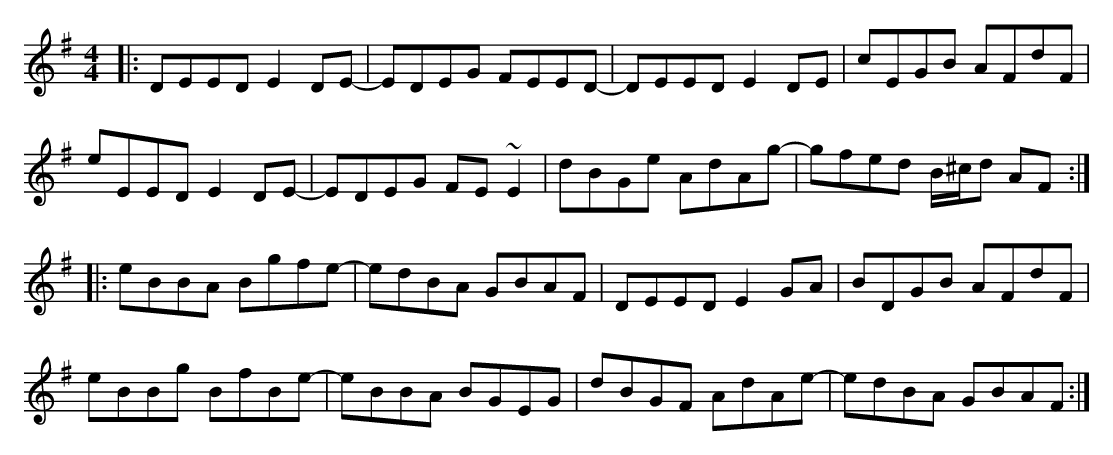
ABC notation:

X:1
M:4/4
K:Emin
|:DEED E2DE-|EDEG FEED-|DEED E2DE|cEGB AFdF|
eEED E2DE-|EDEG FE~E2|dBGe AdAg-|gfed B/^c/d AF:|
|:eBBA Bgfe-|edBA GBAF|DEED E2GA|BDGB AFdF|
eBBg BfBe-|eBBA BGEG|dBGF AdAe-|edBA GBAF:|
